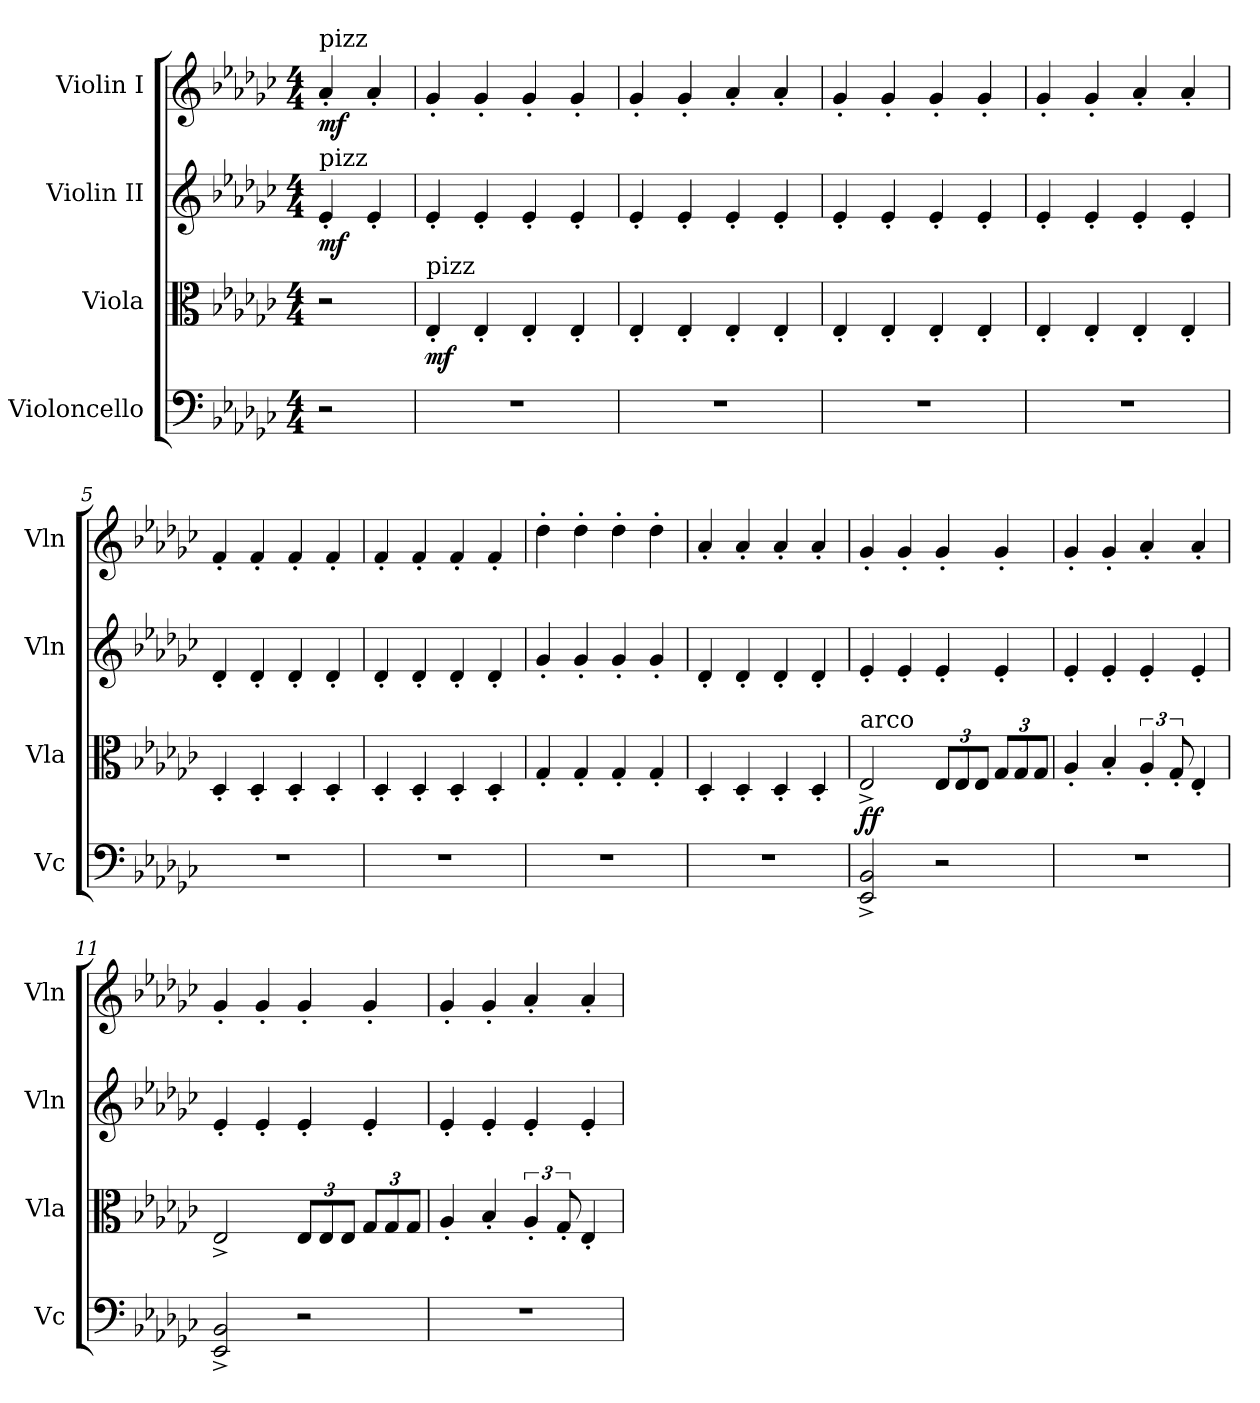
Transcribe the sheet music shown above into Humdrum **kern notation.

**kern	**dynam	**kern	**dynam	**kern	**dynam	**kern	**dynam
*part4	*part4	*part3	*part3	*part2	*part2	*part1	*part1
*staff4	*staff4	*staff3	*staff3	*staff2	*staff2	*staff1	*staff1
*I"Violoncello	*	*I"Viola	*	*I"Violin II	*	*I"Violin I	*
*I'Vc	*	*I'Vla	*	*I'Vln	*	*I'Vln	*
*clefF4	*	*clefC3	*	*clefG2	*	*clefG2	*
*k[b-e-a-d-g-c-]	*	*k[b-e-a-d-g-c-]	*	*k[b-e-a-d-g-c-]	*	*k[b-e-a-d-g-c-]	*
*M4/4	*	*M4/4	*	*M4/4	*	*M4/4	*
*MM120	*	*MM120	*	*MM120	*	*MM120	*
=	=	=	=	=	=	=	=
!	!	!	!	!	!	!LO:TX:a:t=pizz	!
!	!	!	!	!LO:TX:a:t=pizz	!	!	!
!	!	!	!	!	!LO:DY:b	!	!LO:DY:b
2r	.	2r	.	4e-'/	mf	4a-'/	mf
.	.	.	.	4e-'/	.	4a-'/	.
=1	=1	=1	=1	=1	=1	=1	=1
!	!	!LO:TX:a:t=pizz	!	!	!	!	!
!	!	!	!LO:DY:b	!	!	!	!
1r	.	4E-'/	mf	4e-'/	.	4g-'/	.
.	.	4E-'/	.	4e-'/	.	4g-'/	.
.	.	4E-'/	.	4e-'/	.	4g-'/	.
.	.	4E-'/	.	4e-'/	.	4g-'/	.
=2	=2	=2	=2	=2	=2	=2	=2
1r	.	4E-'/	.	4e-'/	.	4g-'/	.
.	.	4E-'/	.	4e-'/	.	4g-'/	.
.	.	4E-'/	.	4e-'/	.	4a-'/	.
.	.	4E-'/	.	4e-'/	.	4a-'/	.
=3	=3	=3	=3	=3	=3	=3	=3
1r	.	4E-'/	.	4e-'/	.	4g-'/	.
.	.	4E-'/	.	4e-'/	.	4g-'/	.
.	.	4E-'/	.	4e-'/	.	4g-'/	.
.	.	4E-'/	.	4e-'/	.	4g-'/	.
=4	=4	=4	=4	=4	=4	=4	=4
1r	.	4E-'/	.	4e-'/	.	4g-'/	.
.	.	4E-'/	.	4e-'/	.	4g-'/	.
.	.	4E-'/	.	4e-'/	.	4a-'/	.
.	.	4E-'/	.	4e-'/	.	4a-'/	.
=5	=5	=5	=5	=5	=5	=5	=5
1r	.	4D-'/	.	4d-'/	.	4f'/	.
.	.	4D-'/	.	4d-'/	.	4f'/	.
.	.	4D-'/	.	4d-'/	.	4f'/	.
.	.	4D-'/	.	4d-'/	.	4f'/	.
=6	=6	=6	=6	=6	=6	=6	=6
1r	.	4D-'/	.	4d-'/	.	4f'/	.
.	.	4D-'/	.	4d-'/	.	4f'/	.
.	.	4D-'/	.	4d-'/	.	4f'/	.
.	.	4D-'/	.	4d-'/	.	4f'/	.
!!LO:LB:g=z
=7	=7	=7	=7	=7	=7	=7	=7
1r	.	4G-'/	.	4g-'/	.	4dd-'\	.
.	.	4G-'/	.	4g-'/	.	4dd-'\	.
.	.	4G-'/	.	4g-'/	.	4dd-'\	.
.	.	4G-'/	.	4g-'/	.	4dd-'\	.
=8	=8	=8	=8	=8	=8	=8	=8
1r	.	4D-'/	.	4d-'/	.	4a-'/	.
.	.	4D-'/	.	4d-'/	.	4a-'/	.
.	.	4D-'/	.	4d-'/	.	4a-'/	.
.	.	4D-'/	.	4d-'/	.	4a-'/	.
=9	=9	=9	=9	=9	=9	=9	=9
!	!	!LO:TX:a:t=arco	!	!	!	!	!
!	!LO:DY:b	!	!	!	!	!	!
!	!LO:DY:n=1:a	!	!	!	!	!	!
2EE-/^ 2BB-/^	f f	2E-^/	.	4e-'/	.	4g-'/	.
.	.	.	.	4e-'/	.	4g-'/	.
*	*	*Xbrackettup	*	*	*	*	*
2r	.	12E-/L	.	4e-'/	.	4g-'/	.
.	.	12E-/	.	.	.	.	.
.	.	12E-/J	.	.	.	.	.
.	.	12G-/L	.	4e-'/	.	4g-'/	.
.	.	12G-/	.	.	.	.	.
.	.	12G-/J	.	.	.	.	.
=10	=10	=10	=10	=10	=10	=10	=10
1r	.	4A-'/	.	4e-'/	.	4g-'/	.
.	.	4B-'/	.	4e-'/	.	4g-'/	.
*	*	*brackettup	*	*	*	*	*
.	.	6A-'/	.	4e-'/	.	4a-'/	.
.	.	12G-'/	.	.	.	.	.
.	.	4E-'/	.	4e-'/	.	4a-'/	.
=11	=11	=11	=11	=11	=11	=11	=11
2EE-/^ 2BB-/^	.	2E-^/	.	4e-'/	.	4g-'/	.
.	.	.	.	4e-'/	.	4g-'/	.
*	*	*Xbrackettup	*	*	*	*	*
2r	.	12E-/L	.	4e-'/	.	4g-'/	.
.	.	12E-/	.	.	.	.	.
.	.	12E-/J	.	.	.	.	.
.	.	12G-/L	.	4e-'/	.	4g-'/	.
.	.	12G-/	.	.	.	.	.
.	.	12G-/J	.	.	.	.	.
=12	=12	=12	=12	=12	=12	=12	=12
1r	.	4A-'/	.	4e-'/	.	4g-'/	.
.	.	4B-'/	.	4e-'/	.	4g-'/	.
*	*	*brackettup	*	*	*	*	*
.	.	6A-'/	.	4e-'/	.	4a-'/	.
.	.	12G-'/	.	.	.	.	.
.	.	4E-'/	.	4e-'/	.	4a-'/	.
=	=	=	=	=	=	=	=
*-	*-	*-	*-	*-	*-	*-	*-
